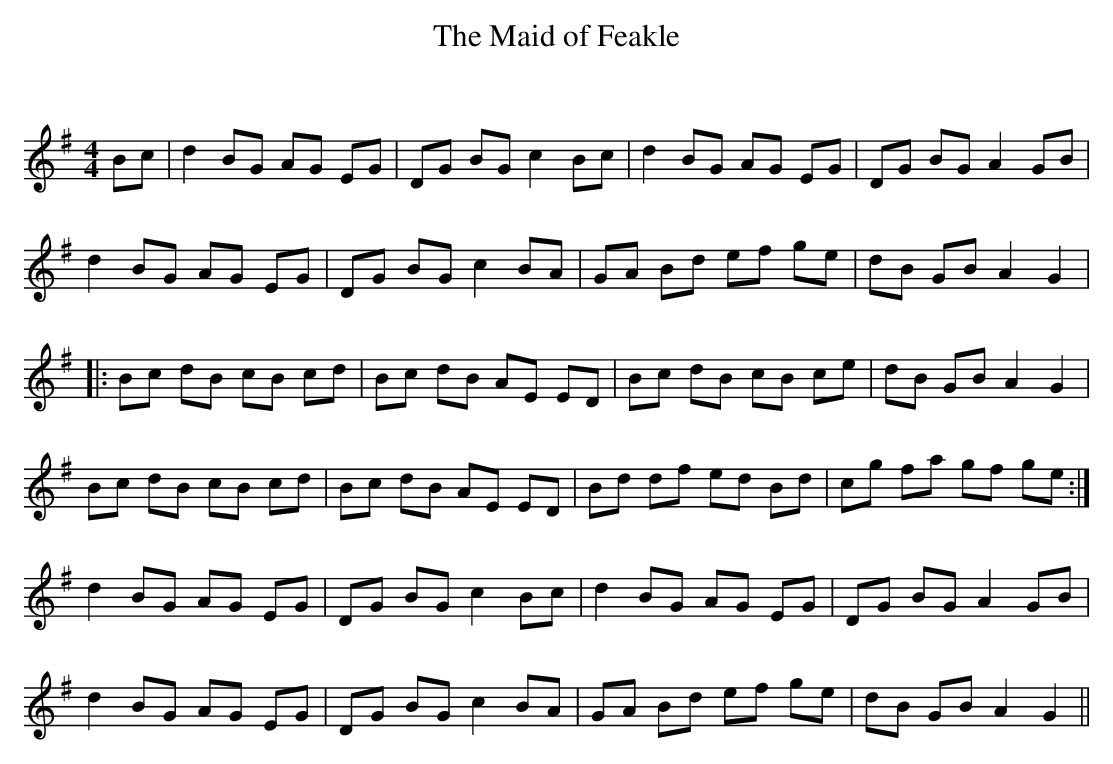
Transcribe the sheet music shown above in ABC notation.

X:1
T: The Maid of Feakle
C:
Q: 232
K:G
M:4/4
L:1/8
Bc|d2 BG AG EG|DG BG c2 Bc|d2 BG AG EG|DG BG A2 GB|
d2 BG AG EG|DG BG c2 BA|GA Bd ef ge|dB GB A2 G2|
|:Bc dB cB cd|Bc dB AE ED|Bc dB cB ce|dB GB A2 G2|
Bc dB cB cd|Bc dB AE ED|Bd df ed Bd|cg fa gf ge:|
d2 BG AG EG|DG BG c2 Bc|d2 BG AG EG|DG BG A2 GB|
d2 BG AG EG|DG BG c2 BA|GA Bd ef ge|dB GB A2 G2||
